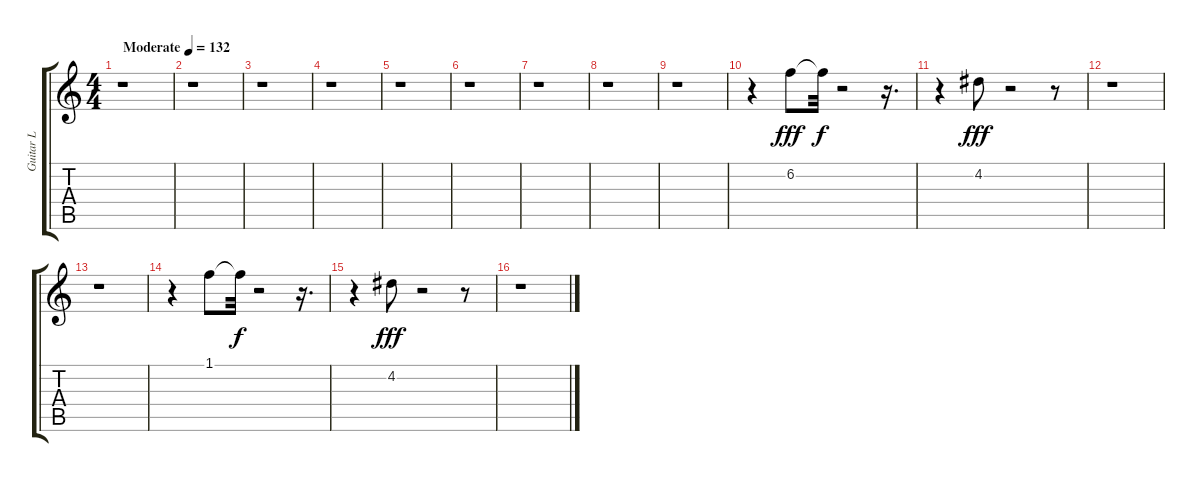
\track ("Guitar L" "Guitar L") {instrument electricguitarjazz}
\staff {score tabs}
\tuning (E4 B3 G3 D3 A2 E2) {hide}
\ts (4 4)
\tempo (132 "Moderate")
\clef g2
\ks c
r.1{dy fff instrument electricguitarjazz} |
r.1 |
r.1 |
r.1 |
r.1 |
r.1 |
r.1 |
r.1 |
r.1 |
r.4 6.2.8 6.2{t}.32{dy f} r.2 r.16{d} |
r.4 4.2.8{dy fff} r.2 r.8 |
r.1 |
r.1 |
r.4 1.1.8 1.1{t}.32{dy f} r.2 r.16{d} |
r.4 4.2.8{dy fff} r.2 r.8 |
r.1
